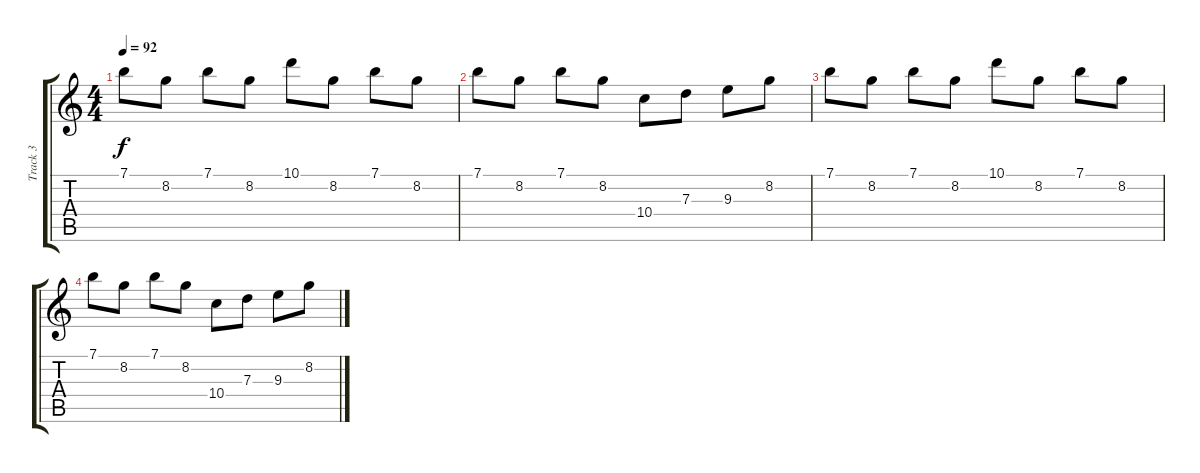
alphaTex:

\track ("Track 3" "Track 3") {instrument electricguitarclean}
\staff {score tabs}
\tuning (E4 B3 G3 D3 A2 E2) {hide}
\ts (4 4)
\tempo 92
\clef g2
\ks c
7.1.8{dy f} 8.2.8 7.1.8 8.2.8 10.1.8 8.2.8 7.1.8 8.2.8 |
7.1.8 8.2.8 7.1.8 8.2.8 10.4.8 7.3.8 9.3.8 8.2.8 |
7.1.8 8.2.8 7.1.8 8.2.8 10.1.8 8.2.8 7.1.8 8.2.8 |
7.1.8 8.2.8 7.1.8 8.2.8 10.4.8 7.3.8 9.3.8 8.2.8
